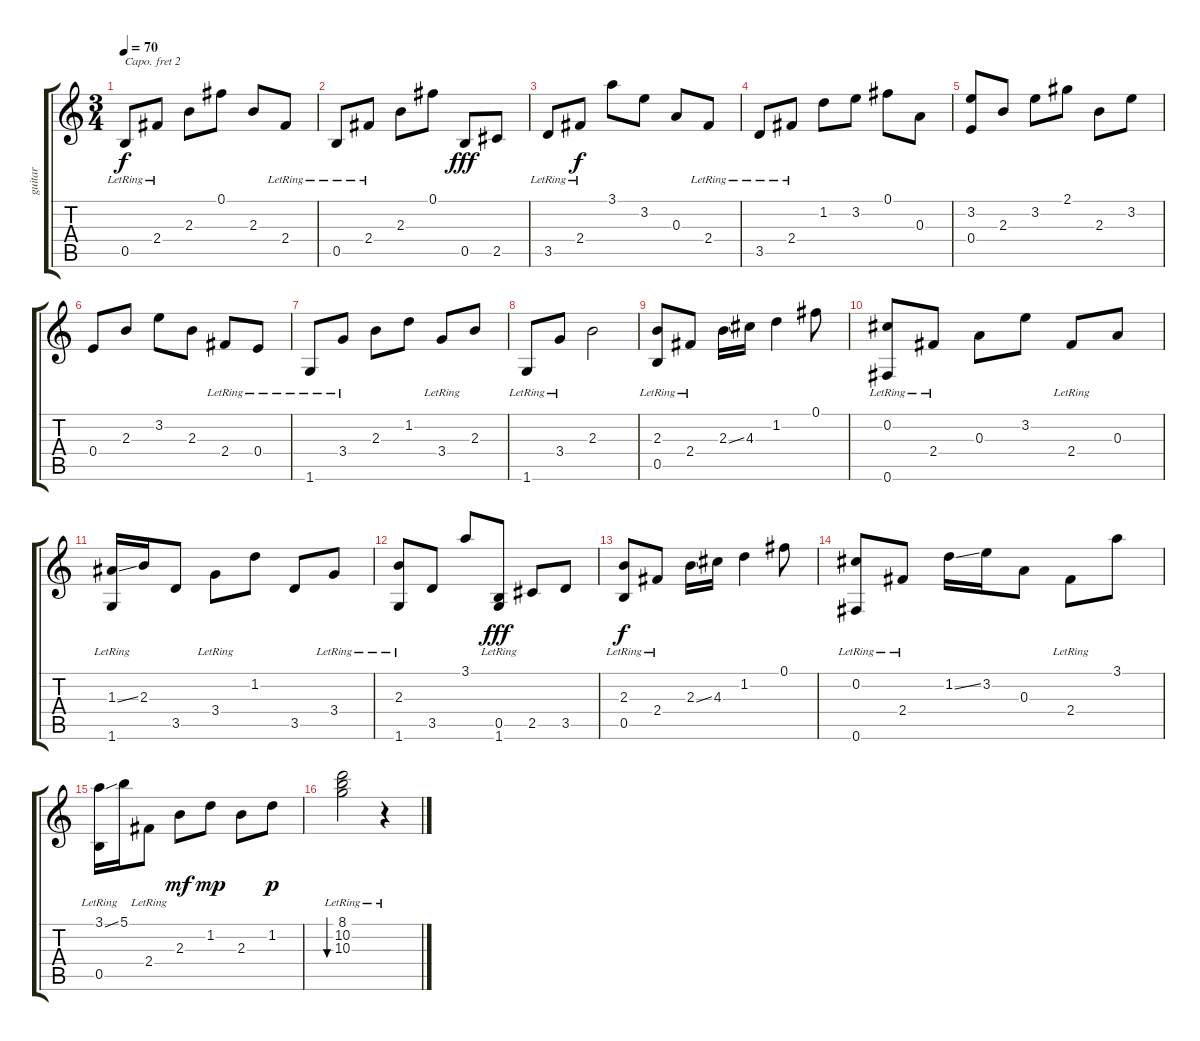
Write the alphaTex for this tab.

\track ("guitar" "guitar") {instrument acousticguitarnylon}
\staff {score tabs}
\capo 2
\tuning (E4 B3 G3 D3 A2 E2) {hide}
\ts (3 4)
\tempo 70
\clef g2
\ks c
0.5{lr}.8{dy f} 2.4{lr}.8 2.3.8 0.1.8 2.3.8 2.4{lr}.8 |
0.5{lr}.8 2.4{lr}.8 2.3.8 0.1.8 0.5.8{dy fff} 2.5.8 |
3.5{lr}.8 2.4{lr}.8{dy f} 3.1.8 3.2.8 0.3.8 2.4{lr}.8 |
3.5{lr}.8 2.4{lr}.8 1.2.8 3.2.8 0.1.8 0.3.8 |
(3.2 0.4).8 2.3.8 3.2.8 2.1.8 2.3.8 3.2.8 |
0.4.8 2.3.8 3.2.8 2.3.8 2.4{lr}.8 0.4{lr}.8 |
1.6{lr}.8 3.4{lr}.8 2.3.8 1.2.8 3.4{lr}.8 2.3.8 |
1.6{lr}.8 3.4{lr}.8 2.3.2 |
(2.3 0.5{lr}).8 2.4{lr}.8 2.3{ss}.16 4.3.16 1.2.4 0.1.8 |
(0.2 0.6{lr}).8 2.4{lr}.8 0.3.8 3.2.8 2.4{lr}.8 0.3.8 |
(1.3{ss} 1.6{lr}).16 2.3.16 3.5.8 3.4{lr}.8 1.2.8 3.5.8 3.4{lr}.8 |
(2.3 1.6{lr}).8 3.5.8 3.1.8 (0.5 1.6{lr}).8{dy fff} 2.5.8 3.5.8 |
(2.3 0.5{lr}).8{dy f} 2.4{lr}.8 2.3{ss}.16 4.3.16 1.2.4 0.1.8 |
(0.2 0.6{lr}).8 2.4{lr}.8 1.2{ss}.16 3.2.16 0.3.8 2.4{lr}.8 3.1.8 |
(3.1{ss} 0.5{lr}).16 5.1.16 2.4{lr}.8 2.3.8{dy mf} 1.2.8{dy mp} 2.3.8 1.2.8{dy p} |
(8.1{lr} 10.2{lr} 10.3{lr}).2{bu 480} r.4
